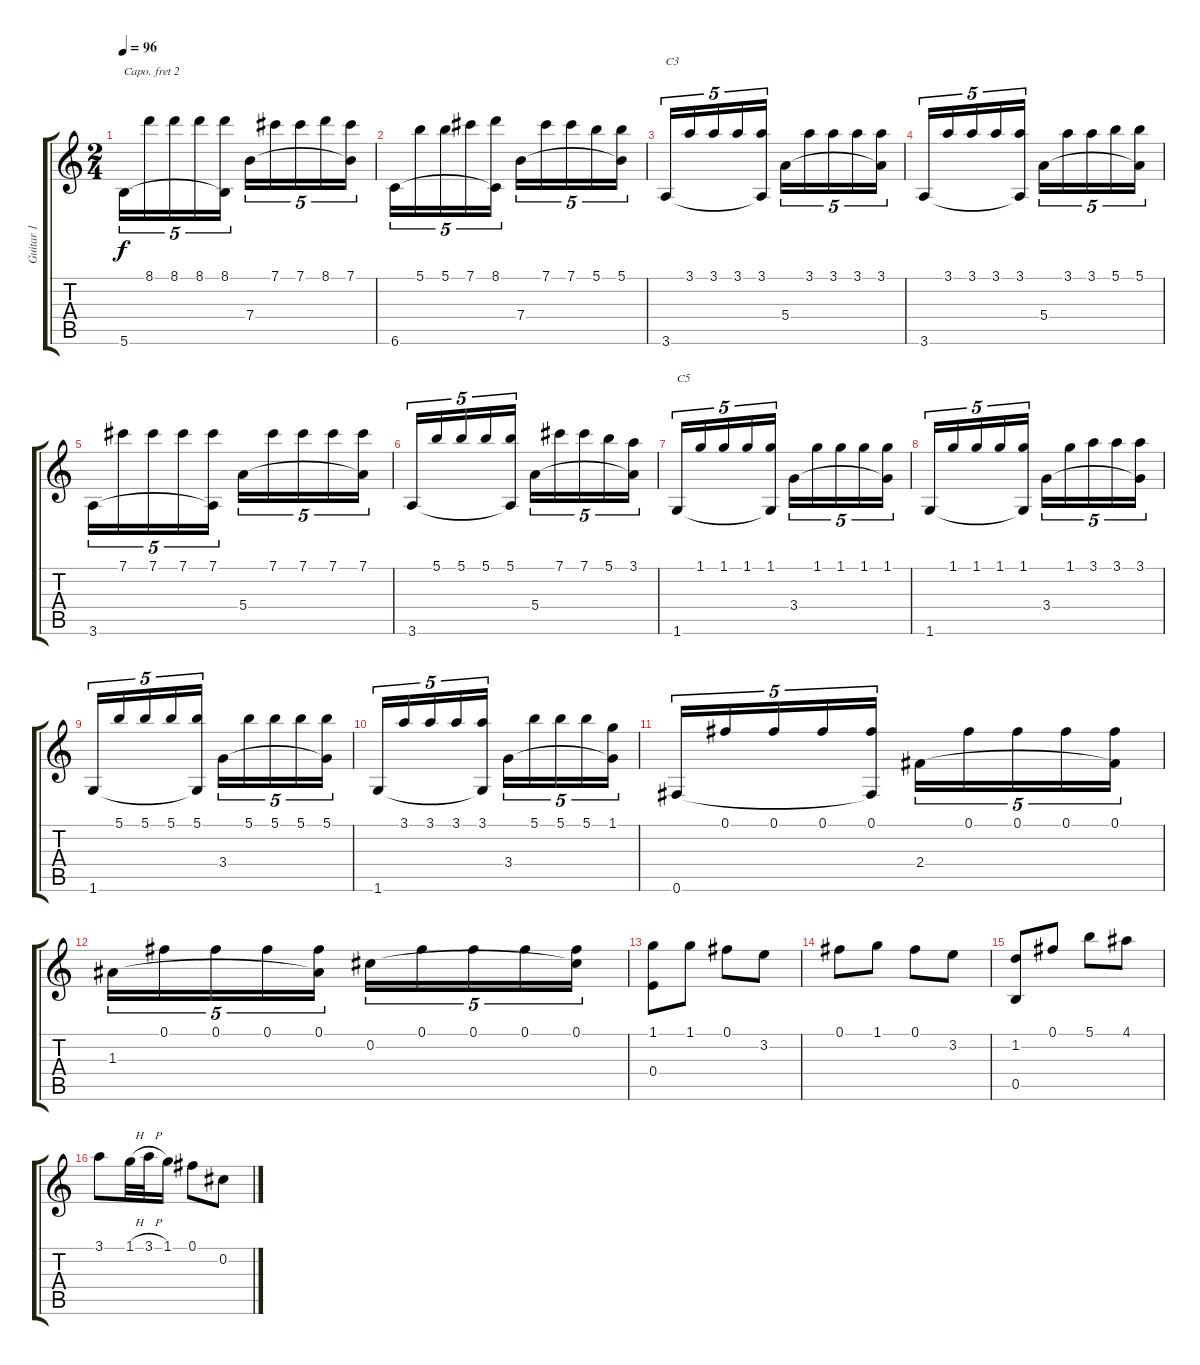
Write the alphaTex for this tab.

\track ("Guitar 1" "Guitar 1") {instrument acousticguitarnylon}
\staff {score tabs}
\capo 2
\tuning (E4 B3 G3 D3 A2 E2) {hide}
\ts (2 4)
\tempo 96
\clef g2
\ks c
5.6.16{tu (5 4) dy f} 8.1.16{tu (5 4)} 8.1.16{tu (5 4)} 8.1.16{tu (5 4)} (8.1 5.6{t}).16{tu (5 4)} 7.4.16{tu (5 4)} 7.1.16{tu (5 4)} 7.1.16{tu (5 4)} 8.1.16{tu (5 4)} (7.1 7.4{t}).16{tu (5 4)} |
6.6.16{tu (5 4)} 5.1.16{tu (5 4)} 5.1.16{tu (5 4)} 7.1.16{tu (5 4)} (8.1 6.6{t}).16{tu (5 4)} 7.4.16{tu (5 4)} 7.1.16{tu (5 4)} 7.1.16{tu (5 4)} 5.1.16{tu (5 4)} (5.1 7.4{t}).16{tu (5 4)} |
3.6.16{tu (5 4) txt "C3"} 3.1.16{tu (5 4)} 3.1.16{tu (5 4)} 3.1.16{tu (5 4)} (3.1 3.6{t}).16{tu (5 4)} 5.4.16{tu (5 4)} 3.1.16{tu (5 4)} 3.1.16{tu (5 4)} 3.1.16{tu (5 4)} (3.1 5.4{t}).16{tu (5 4)} |
3.6.16{tu (5 4)} 3.1.16{tu (5 4)} 3.1.16{tu (5 4)} 3.1.16{tu (5 4)} (3.1 3.6{t}).16{tu (5 4)} 5.4.16{tu (5 4)} 3.1.16{tu (5 4)} 3.1.16{tu (5 4)} 5.1.16{tu (5 4)} (5.1 5.4{t}).16{tu (5 4)} |
3.6.16{tu (5 4)} 7.1.16{tu (5 4)} 7.1.16{tu (5 4)} 7.1.16{tu (5 4)} (7.1 3.6{t}).16{tu (5 4)} 5.4.16{tu (5 4)} 7.1.16{tu (5 4)} 7.1.16{tu (5 4)} 7.1.16{tu (5 4)} (7.1 5.4{t}).16{tu (5 4)} |
3.6.16{tu (5 4)} 5.1.16{tu (5 4)} 5.1.16{tu (5 4)} 5.1.16{tu (5 4)} (5.1 3.6{t}).16{tu (5 4)} 5.4.16{tu (5 4)} 7.1.16{tu (5 4)} 7.1.16{tu (5 4)} 5.1.16{tu (5 4)} (3.1 5.4{t}).16{tu (5 4)} |
1.6.16{tu (5 4) txt "C5"} 1.1.16{tu (5 4)} 1.1.16{tu (5 4)} 1.1.16{tu (5 4)} (1.1 1.6{t}).16{tu (5 4)} 3.4.16{tu (5 4)} 1.1.16{tu (5 4)} 1.1.16{tu (5 4)} 1.1.16{tu (5 4)} (1.1 3.4{t}).16{tu (5 4)} |
1.6.16{tu (5 4)} 1.1.16{tu (5 4)} 1.1.16{tu (5 4)} 1.1.16{tu (5 4)} (1.1 1.6{t}).16{tu (5 4)} 3.4.16{tu (5 4)} 1.1.16{tu (5 4)} 3.1.16{tu (5 4)} 3.1.16{tu (5 4)} (3.1 3.4{t}).16{tu (5 4)} |
1.6.16{tu (5 4)} 5.1.16{tu (5 4)} 5.1.16{tu (5 4)} 5.1.16{tu (5 4)} (5.1 1.6{t}).16{tu (5 4)} 3.4.16{tu (5 4)} 5.1.16{tu (5 4)} 5.1.16{tu (5 4)} 5.1.16{tu (5 4)} (5.1 3.4{t}).16{tu (5 4)} |
1.6.16{tu (5 4)} 3.1.16{tu (5 4)} 3.1.16{tu (5 4)} 3.1.16{tu (5 4)} (3.1 1.6{t}).16{tu (5 4)} 3.4.16{tu (5 4)} 5.1.16{tu (5 4)} 5.1.16{tu (5 4)} 5.1.16{tu (5 4)} (1.1 3.4{t}).16{tu (5 4)} |
0.6.16{tu (5 4)} 0.1.16{tu (5 4)} 0.1.16{tu (5 4)} 0.1.16{tu (5 4)} (0.1 0.6{t}).16{tu (5 4)} 2.4.16{tu (5 4)} 0.1.16{tu (5 4)} 0.1.16{tu (5 4)} 0.1.16{tu (5 4)} (0.1 2.4{t}).16{tu (5 4)} |
1.3.16{tu (5 4)} 0.1.16{tu (5 4)} 0.1.16{tu (5 4)} 0.1.16{tu (5 4)} (0.1 1.3{t}).16{tu (5 4)} 0.2.16{tu (5 4)} 0.1.16{tu (5 4)} 0.1.16{tu (5 4)} 0.1.16{tu (5 4)} (0.1 0.2{t}).16{tu (5 4)} |
(1.1 0.4).8 1.1.8 0.1.8 3.2.8 |
0.1.8 1.1.8 0.1.8 3.2.8 |
(1.2 0.5).8 0.1.8 5.1.8 4.1.8 |
3.1.8 1.1{h}.32 3.1{h}.32 1.1.16 0.1.8 0.2.8
